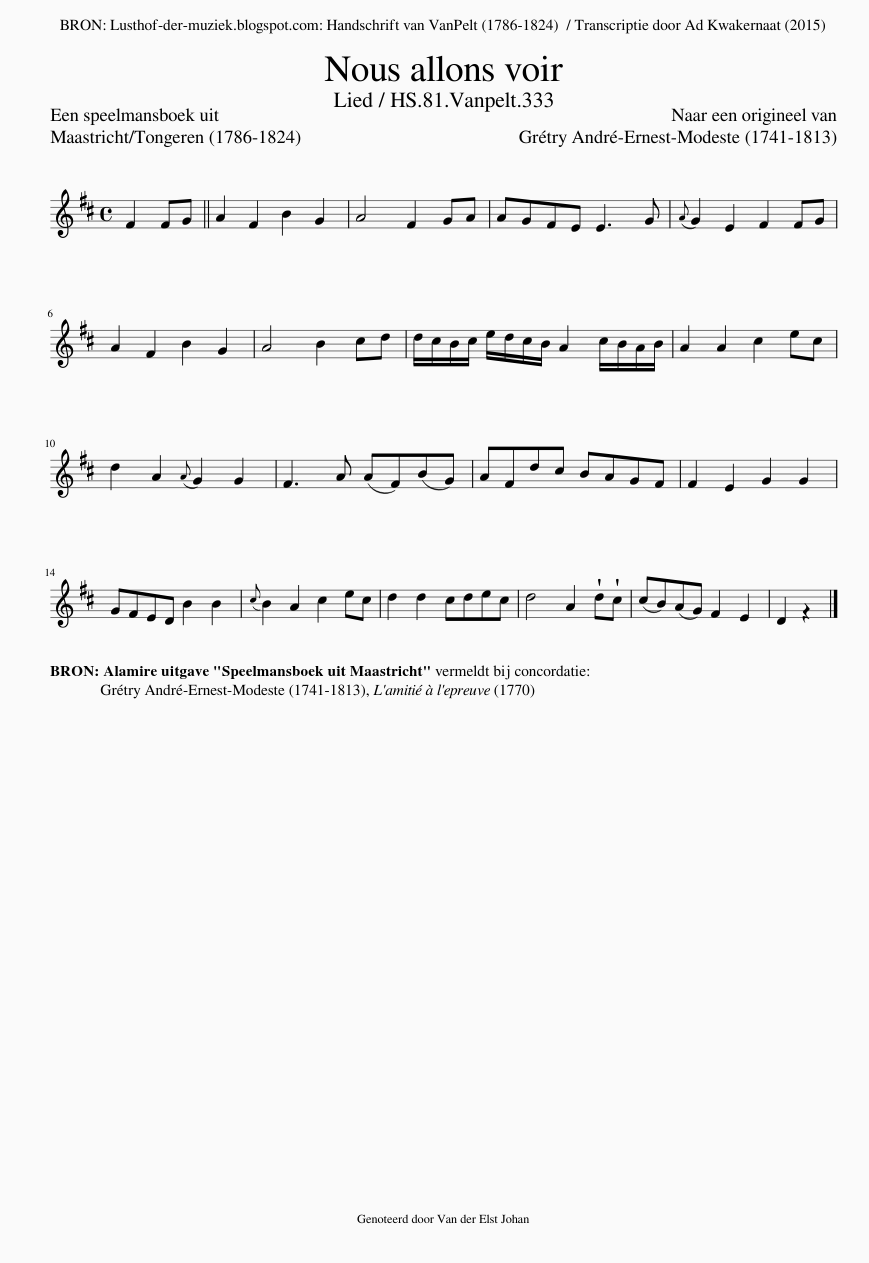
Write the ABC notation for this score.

X:1
L:1/8
Q:1/4=100
M:4/4
I:linebreak $
K:D
V:1 treble
V:1
 F2 FG || A2 F2 B2 G2 | A4 F2 GA | AGFE E3 G |{A} G2 E2 F2 FG |$ %5
 A2 F2 B2 G2 | A4 B2 cd | d/c/B/c/ e/d/c/B/ A2 c/B/A/B/ | A2 A2 c2 ec |$ d2 A2{A} G2 G2 | %10
 F3 A (AF)(BG) | AFdc BAGF | F2 E2 G2 G2 |$ GFED B2 B2 |{c} B2 A2 c2 ec | %15
 d2 d2 cdec | d4 A2 !wedge!d!wedge!c | (cB)(AG) F2 E2 | D2 z2 |] %19
